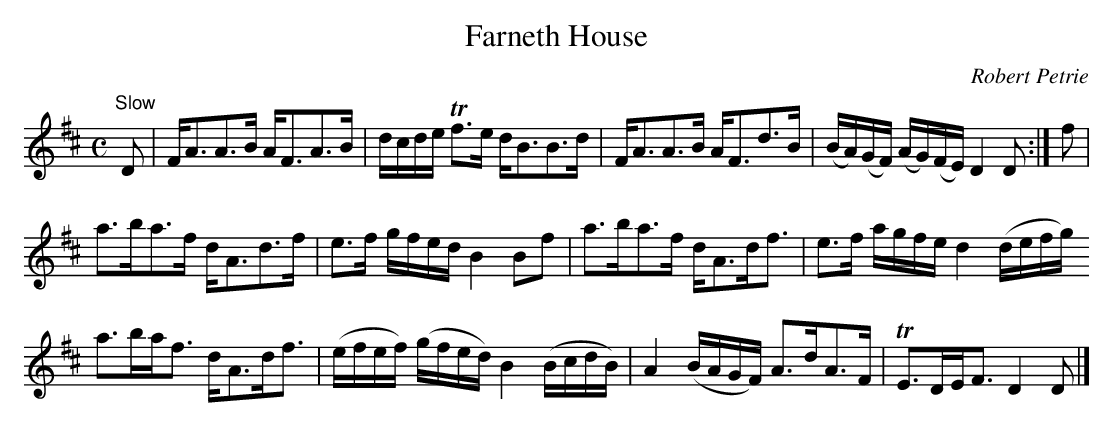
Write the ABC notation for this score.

X:1
T:Farneth House
C:Robert Petrie
L:1/8
M:C
K:D
"^Slow"
D|F<AA>B A<FA>B|d/c/d/e/ Tf>e d<BB>d|F<AA>B A<Fd>B|(B/A/)(G/F/) (A/G/)(F/E/) D2D:|f|
a>ba>f d<Ad>f|e>f g/f/e/d/ B2 Bf|a>ba>f d<Ad<f|e>f a/g/f/e/ d2 (d/e/f/g/)
a>ba<f d<Ad<f|(e/f/e/f/) (g/f/e/d/) B2 (B/c/d/B/)|A2 (B/A/G/F/) A>dA>F|TE>DE<F D2D|]
